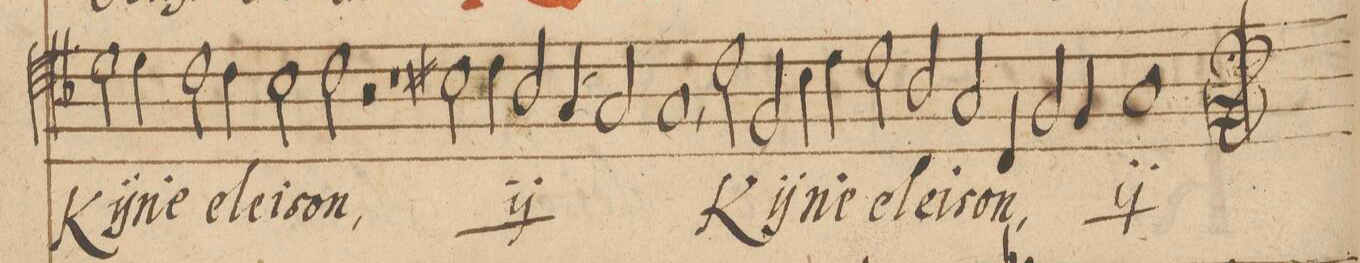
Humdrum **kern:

**kern	**text
*I"Tenor 2di Chori	*
*clefC4	*
*k[b-]	*
*met(C|)	*
*M2/1	*
2d\	Kÿ-
4d\	-ri-
2c\	-e
4c\	e-
2B-\	-lei-
=42-	=42-
2c\	-son,
2r	.
1r	.
=43-	=43-
*	*ij
2Bn\	Kÿ-
4c\	-ri-
2A/	-e
4G/	e-
2G/	-lei-
=44-	=44-
1G,<	-son
*	*Xij
2c\	Kÿ-
2F/	-ri-
=45-	=45-
4B-y\	-e
4c\	e-
2c\	-lei-
2A/	-son,
*	*ij
2G/	Kÿ-
=46-	=46-
4C/	-ri-
2F/	-e
4F/	e-
1G	-lei-
=47-	=47-
00F;	-son
=48-	=48-
==	==
*-	*-
